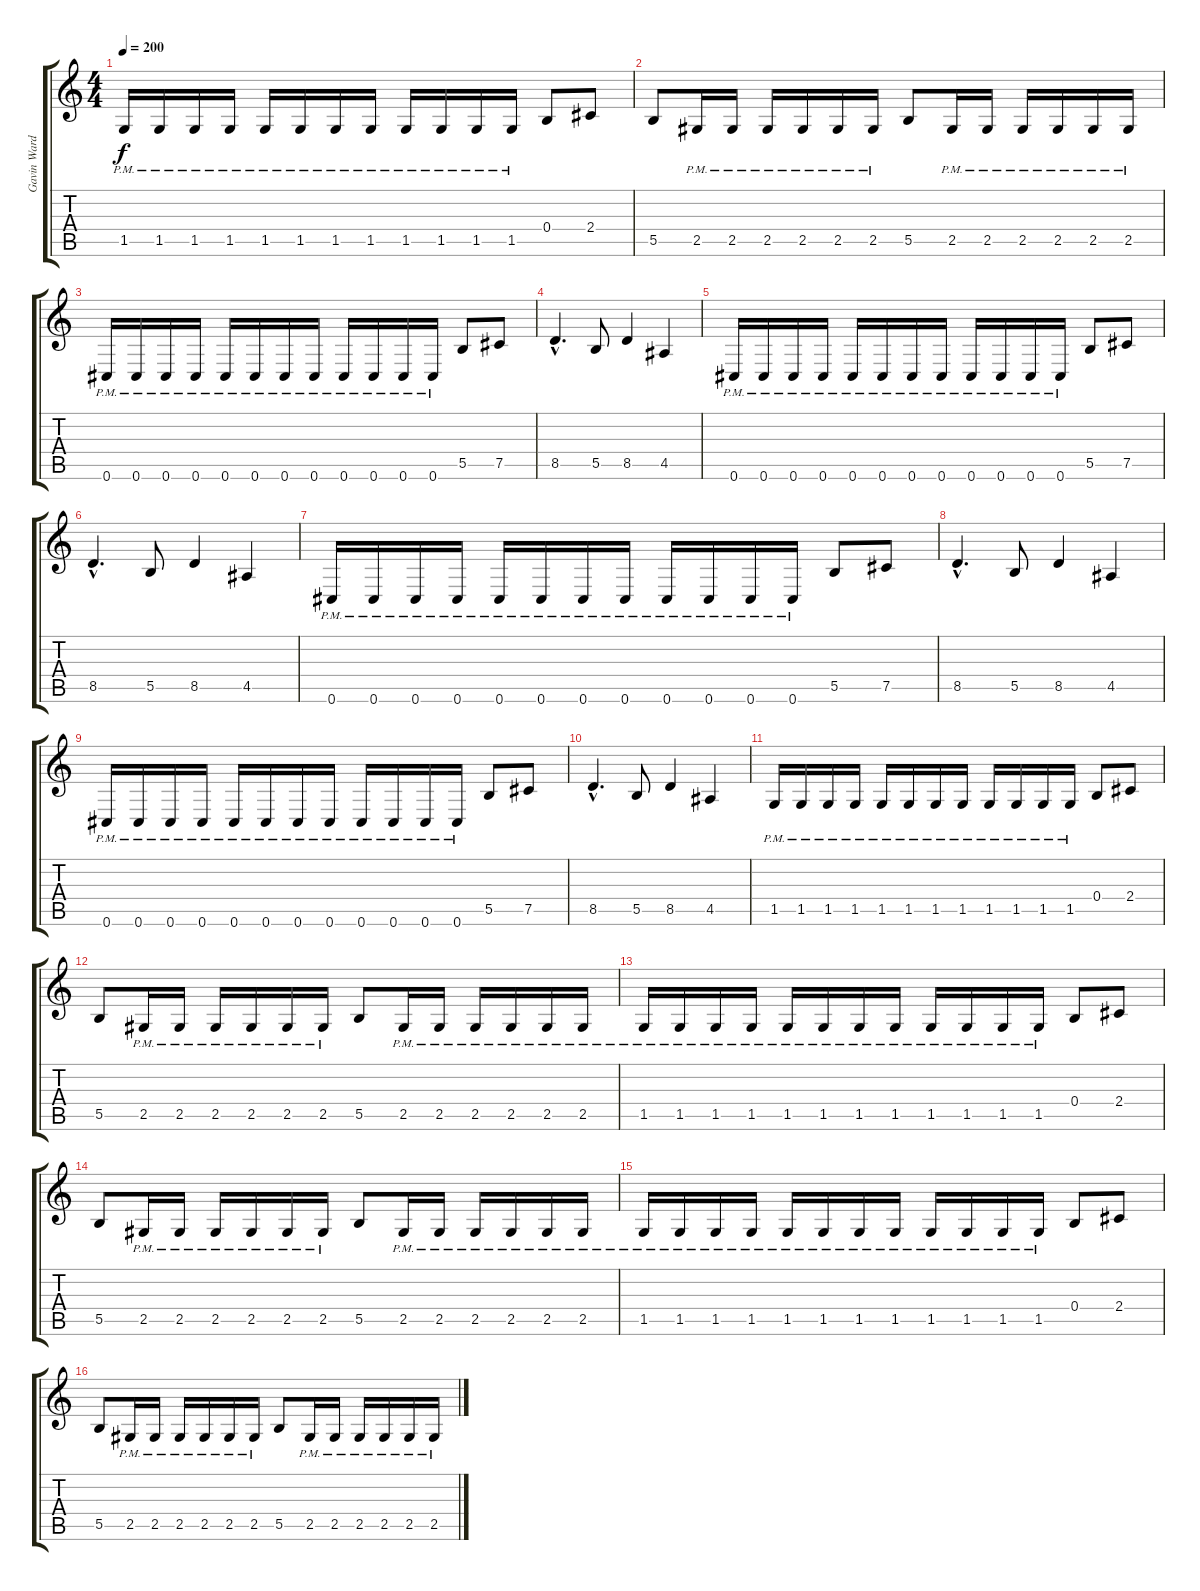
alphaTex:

\track ("Gavin Ward" "Gavin Ward") {instrument distortionguitar}
\staff {score tabs}
\tuning (Db4 Ab3 E3 B2 Gb2 Db2) {hide}
\ts (4 4)
\tempo 200
\clef g2
\ks c
1.5{pm}.16{dy f} 1.5{pm}.16 1.5{pm}.16 1.5{pm}.16 1.5{pm}.16 1.5{pm}.16 1.5{pm}.16 1.5{pm}.16 1.5{pm}.16 1.5{pm}.16 1.5{pm}.16 1.5{pm}.16 0.4.8 2.4.8 |
5.5.8 2.5{pm}.16 2.5{pm}.16 2.5{pm}.16 2.5{pm}.16 2.5{pm}.16 2.5{pm}.16 5.5.8 2.5{pm}.16 2.5{pm}.16 2.5{pm}.16 2.5{pm}.16 2.5{pm}.16 2.5{pm}.16 |
0.6{pm}.16 0.6{pm}.16 0.6{pm}.16 0.6{pm}.16 0.6{pm}.16 0.6{pm}.16 0.6{pm}.16 0.6{pm}.16 0.6{pm}.16 0.6{pm}.16 0.6{pm}.16 0.6{pm}.16 5.5.8 7.5.8 |
8.5{hac}.4{d} 5.5.8 8.5.4 4.5.4 |
0.6{pm}.16 0.6{pm}.16 0.6{pm}.16 0.6{pm}.16 0.6{pm}.16 0.6{pm}.16 0.6{pm}.16 0.6{pm}.16 0.6{pm}.16 0.6{pm}.16 0.6{pm}.16 0.6{pm}.16 5.5.8 7.5.8 |
8.5{hac}.4{d} 5.5.8 8.5.4 4.5.4 |
0.6{pm}.16 0.6{pm}.16 0.6{pm}.16 0.6{pm}.16 0.6{pm}.16 0.6{pm}.16 0.6{pm}.16 0.6{pm}.16 0.6{pm}.16 0.6{pm}.16 0.6{pm}.16 0.6{pm}.16 5.5.8 7.5.8 |
8.5{hac}.4{d} 5.5.8 8.5.4 4.5.4 |
0.6{pm}.16 0.6{pm}.16 0.6{pm}.16 0.6{pm}.16 0.6{pm}.16 0.6{pm}.16 0.6{pm}.16 0.6{pm}.16 0.6{pm}.16 0.6{pm}.16 0.6{pm}.16 0.6{pm}.16 5.5.8 7.5.8 |
8.5{hac}.4{d} 5.5.8 8.5.4 4.5.4 |
1.5{pm}.16 1.5{pm}.16 1.5{pm}.16 1.5{pm}.16 1.5{pm}.16 1.5{pm}.16 1.5{pm}.16 1.5{pm}.16 1.5{pm}.16 1.5{pm}.16 1.5{pm}.16 1.5{pm}.16 0.4.8 2.4.8 |
5.5.8 2.5{pm}.16 2.5{pm}.16 2.5{pm}.16 2.5{pm}.16 2.5{pm}.16 2.5{pm}.16 5.5.8 2.5{pm}.16 2.5{pm}.16 2.5{pm}.16 2.5{pm}.16 2.5{pm}.16 2.5{pm}.16 |
1.5{pm}.16 1.5{pm}.16 1.5{pm}.16 1.5{pm}.16 1.5{pm}.16 1.5{pm}.16 1.5{pm}.16 1.5{pm}.16 1.5{pm}.16 1.5{pm}.16 1.5{pm}.16 1.5{pm}.16 0.4.8 2.4.8 |
5.5.8 2.5{pm}.16 2.5{pm}.16 2.5{pm}.16 2.5{pm}.16 2.5{pm}.16 2.5{pm}.16 5.5.8 2.5{pm}.16 2.5{pm}.16 2.5{pm}.16 2.5{pm}.16 2.5{pm}.16 2.5{pm}.16 |
1.5{pm}.16 1.5{pm}.16 1.5{pm}.16 1.5{pm}.16 1.5{pm}.16 1.5{pm}.16 1.5{pm}.16 1.5{pm}.16 1.5{pm}.16 1.5{pm}.16 1.5{pm}.16 1.5{pm}.16 0.4.8 2.4.8 |
5.5.8 2.5{pm}.16 2.5{pm}.16 2.5{pm}.16 2.5{pm}.16 2.5{pm}.16 2.5{pm}.16 5.5.8 2.5{pm}.16 2.5{pm}.16 2.5{pm}.16 2.5{pm}.16 2.5{pm}.16 2.5{pm}.16
